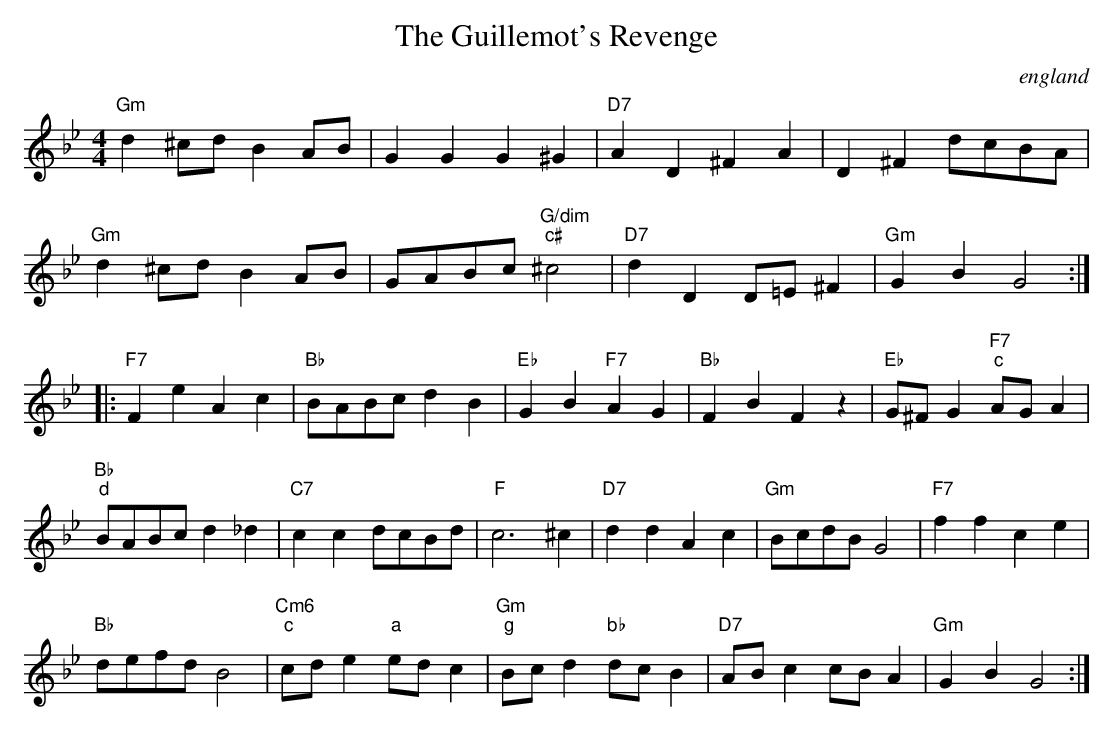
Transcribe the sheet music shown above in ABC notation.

X:1
T:The Guillemot's Revenge
O:england
M:4/4
L:1/4
K:Gm
"Gm"d^c/2d/2 BA/2B/2|GG G^G|"D7"AD ^FA|D^F d/2c/2B/2A/2|
"Gm"d^c/2d/2 BA/2B/2|G/2A/2B/2c/2 "G/dim""c#"^c2|"D7"dD D/2=E/2^F|"Gm"GB G2::
"F7"Fe Ac|"Bb"B/2A/2B/2c/2 dB|"Eb"GB "F7"AG|"Bb"FB Fz|\
"Eb"G/2^F/2G "F7""c"A/2G/2A|
"Bb""d"B/2A/2B/2c/2 d_d|"C7"cc d/2c/2B/2d/2|"F"c3^c|"D7"dd Ac|\
"Gm"B/2c/2d/2B/2 G2|"F7"ff ce|
"Bb"d/2e/2f/2d/2 B2|"Cm6""c"c/2d/2e " ""a"e/2d/2c|\
"Gm""g"B/2c/2d " ""bb"d/2c/2B|"D7"A/2B/2c c/2B/2A|"Gm"GB G2:|
